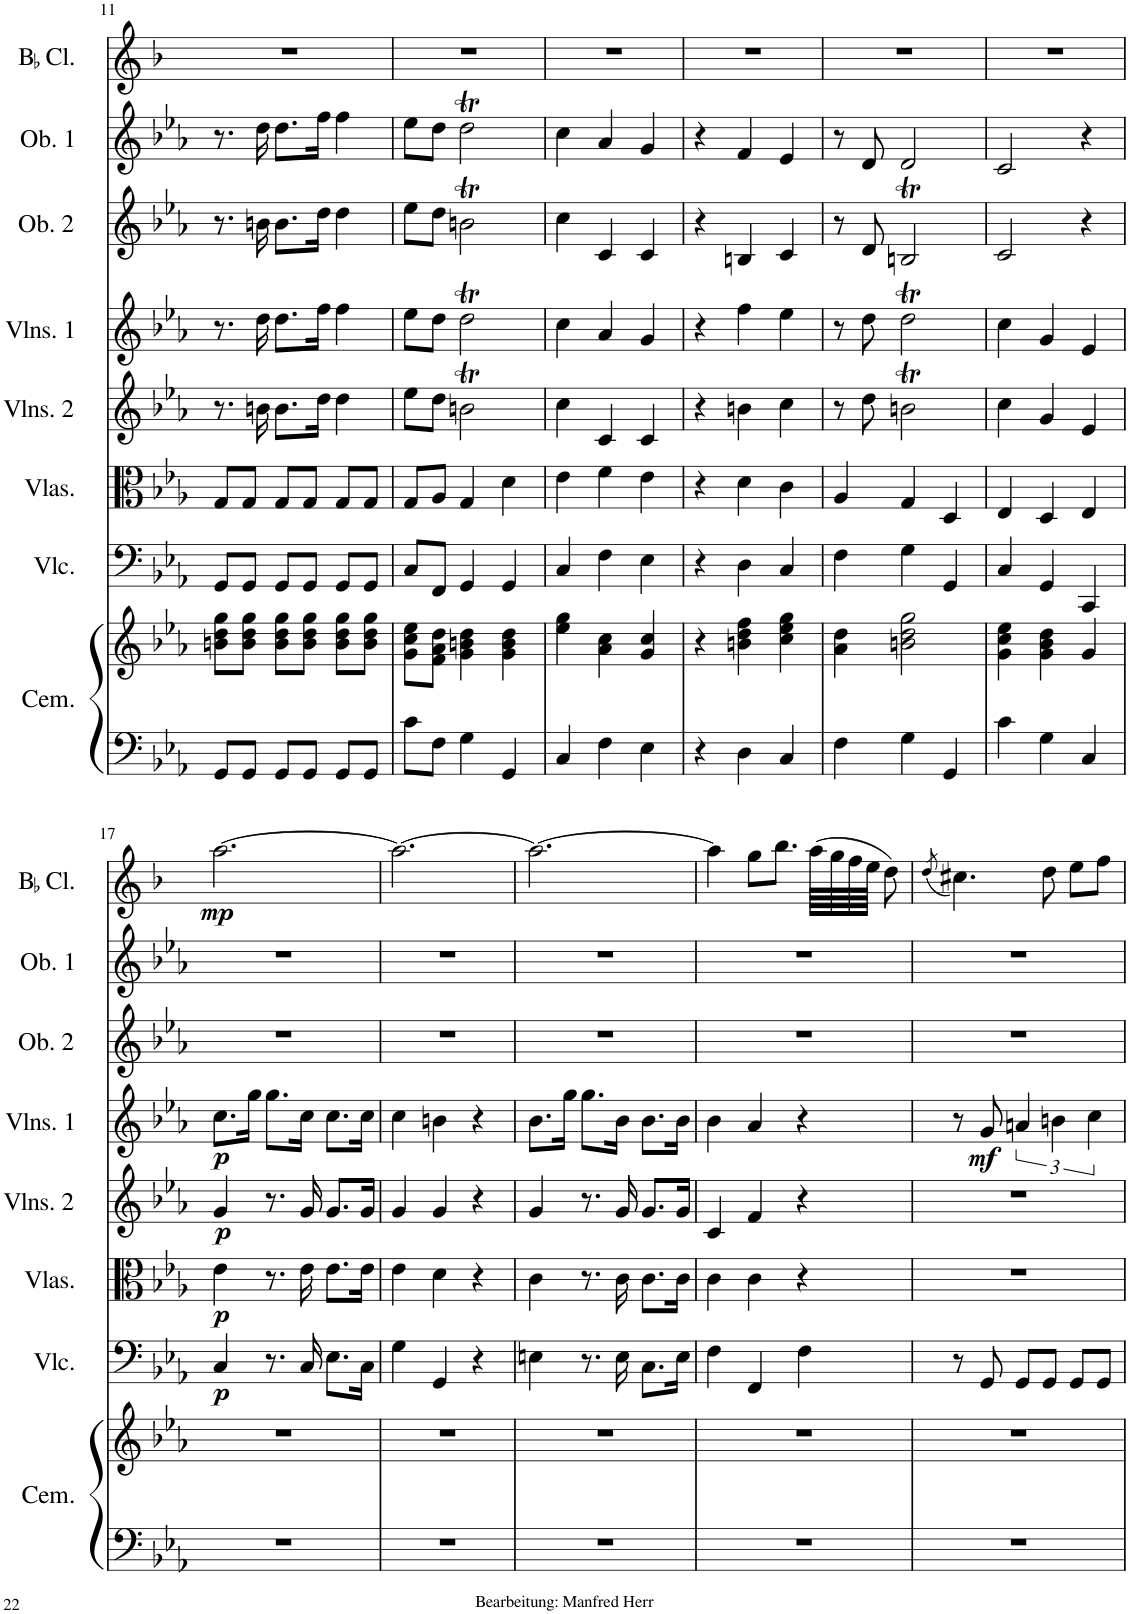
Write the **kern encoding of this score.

**kern	**kern	**kern	**dynam	**kern	**dynam	**kern	**dynam	**kern	**dynam	**kern	**kern	**kern	**dynam
*part8	*part8	*part7	*part7	*part6	*part6	*part5	*part5	*part4	*part4	*part3	*part2	*part1	*part1
*staff9	*staff8	*staff7	*staff7	*staff6	*staff6	*staff5	*staff5	*staff4	*staff4	*staff3	*staff2	*staff1	*staff1
*I"Cembalo	*	*I"Violoncello	*	*I"Violas	*	*I"Violins 2	*	*I"Violins 1	*	*I"Oboe 2	*I"Oboe 1	*I"BaccidentalFlat Clarinet	*
*I'Cem.	*	*I'Vlc.	*	*I'Vlas.	*	*I'Vlns. 2	*	*I'Vlns. 1	*	*I'Ob. 2	*I'Ob. 1	*I'BaccidentalFlat Cl.	*
!!LO:PB:g=z
*clefF4	*clefG2	*clefF4	*	*clefC3	*	*clefG2	*	*clefG2	*	*clefG2	*clefG2	*clefG2	*
*	*	*	*	*	*	*	*	*	*	*	*	*Trd1c2	*
*k[b-e-a-]	*k[b-e-a-]	*k[b-e-a-]	*	*k[b-e-a-]	*	*k[b-e-a-]	*	*k[b-e-a-]	*	*k[b-e-a-]	*k[b-e-a-]	*k[b-]	*
*M3/4	*M3/4	*M3/4	*	*M3/4	*	*M3/4	*	*M3/4	*	*M3/4	*M3/4	*M3/4	*
=11	=11	=11	=11	=11	=11	=11	=11	=11	=11	=11	=11	=11	=11
8GG/L	8bn\ 8dd\ 8gg\L	8GG/L	.	8G/L	.	8.r	.	8.r	.	8.r	8.r	2.r	.
8GG/J	8b\ 8dd\ 8gg\J	8GG/J	.	8G/J	.	.	.	.	.	.	.	.	.
.	.	.	.	.	.	16bn\	.	16dd\	.	16bn\	16dd\	.	.
8GG/L	8b\ 8dd\ 8gg\L	8GG/L	.	8G/L	.	8.b\L	.	8.dd\L	.	8.b\L	8.dd\L	.	.
8GG/J	8b\ 8dd\ 8gg\J	8GG/J	.	8G/J	.	.	.	.	.	.	.	.	.
.	.	.	.	.	.	16dd\Jk	.	16ff\Jk	.	16dd\Jk	16ff\Jk	.	.
8GG/L	8b\ 8dd\ 8gg\L	8GG/L	.	8G/L	.	4dd\	.	4ff\	.	4dd\	4ff\	.	.
8GG/J	8b\ 8dd\ 8gg\J	8GG/J	.	8G/J	.	.	.	.	.	.	.	.	.
=12	=12	=12	=12	=12	=12	=12	=12	=12	=12	=12	=12	=12	=12
8c\L	8g\ 8cc\ 8ee-\L	8C/L	.	8G/L	.	8ee-\L	.	8ee-\L	.	8ee-\L	8ee-\L	2.r	.
8F\J	8f\ 8a-\ 8dd\J	8FF/J	.	8A-/J	.	8dd\J	.	8dd\J	.	8dd\J	8dd\J	.	.
4G\	4g\ 4bn\ 4dd\	4GG/	.	4G/	.	2bnt\	.	2ddt\	.	2bnt\	2ddt\	.	.
4GG/	4g\ 4b\ 4dd\	4GG/	.	4d\	.	.	.	.	.	.	.	.	.
=13	=13	=13	=13	=13	=13	=13	=13	=13	=13	=13	=13	=13	=13
4C/	4ee-\ 4gg\	4C/	.	4e-\	.	4cc\	.	4cc\	.	4cc\	4cc\	2.r	.
4F\	4a-\ 4cc\	4F\	.	4f\	.	4c/	.	4a-/	.	4c/	4a-/	.	.
4E-\	4g/ 4cc/	4E-\	.	4e-\	.	4c/	.	4g/	.	4c/	4g/	.	.
=14	=14	=14	=14	=14	=14	=14	=14	=14	=14	=14	=14	=14	=14
4r	4r	4r	.	4r	.	4r	.	4r	.	4r	4r	2.r	.
4D\	4bn\ 4dd\ 4ff\	4D\	.	4d\	.	4bn\	.	4ff\	.	4Bn/	4f/	.	.
4C/	4cc\ 4ee-\ 4gg\	4C/	.	4c\	.	4cc\	.	4ee-\	.	4c/	4e-/	.	.
=15	=15	=15	=15	=15	=15	=15	=15	=15	=15	=15	=15	=15	=15
4F\	4a-\ 4dd\	4F\	.	4A-/	.	8r	.	8r	.	8r	8r	2.r	.
.	.	.	.	.	.	8dd\	.	8dd\	.	8d/	8d/	.	.
4G\	2bn\ 2dd\ 2gg\	4G\	.	4G/	.	2bnt\	.	2ddt\	.	2Bnt/	2d/	.	.
4GG/	.	4GG/	.	4D/	.	.	.	.	.	.	.	.	.
=16	=16	=16	=16	=16	=16	=16	=16	=16	=16	=16	=16	=16	=16
4c\	4g\ 4cc\ 4ee-\	4C/	.	4E-/	.	4cc\	.	4cc\	.	2c/	2c/	2.r	.
4G\	4g\ 4b-\ 4dd\	4GG/	.	4D/	.	4g/	.	4g/	.	.	.	.	.
4C/	4g/	4CC/	.	4E-/	.	4e-/	.	4e-/	.	4r	4r	.	.
!!LO:LB:g=z
=17	=17	=17	=17	=17	=17	=17	=17	=17	=17	=17	=17	=17	=17
!	!	!	!LO:DY:b	!	!LO:DY:b	!	!LO:DY:b	!	!LO:DY:b	!	!	!	!LO:DY:b
2.r	2.r	4C/	p	4e-\	p	4g/	p	8.cc\L	p	2.r	2.r	[2.aa\	mp
.	.	.	.	.	.	.	.	16gg\Jk	.	.	.	.	.
.	.	8.r	.	8.r	.	8.r	.	8.gg\L	.	.	.	.	.
.	.	16C/	.	16e-\	.	16g/	.	16cc\Jk	.	.	.	.	.
.	.	8.E-\L	.	8.e-\L	.	8.g/L	.	8.cc\L	.	.	.	.	.
.	.	16C\Jk	.	16e-\Jk	.	16g/Jk	.	16cc\Jk	.	.	.	.	.
=18	=18	=18	=18	=18	=18	=18	=18	=18	=18	=18	=18	=18	=18
2.r	2.r	4G\	.	4e-\	.	4g/	.	4cc\	.	2.r	2.r	2.aa\_	.
.	.	4GG/	.	4d\	.	4g/	.	4bn\	.	.	.	.	.
.	.	4r	.	4r	.	4r	.	4r	.	.	.	.	.
=19	=19	=19	=19	=19	=19	=19	=19	=19	=19	=19	=19	=19	=19
2.r	2.r	4En\	.	4c\	.	4g/	.	8.b-\L	.	2.r	2.r	2.aa\_	.
.	.	.	.	.	.	.	.	16gg\Jk	.	.	.	.	.
.	.	8.r	.	8.r	.	8.r	.	8.gg\L	.	.	.	.	.
.	.	16E\	.	16c\	.	16g/	.	16b-\Jk	.	.	.	.	.
.	.	8.C\L	.	8.c\L	.	8.g/L	.	8.b-\L	.	.	.	.	.
.	.	16E\Jk	.	16c\Jk	.	16g/Jk	.	16b-\Jk	.	.	.	.	.
=20	=20	=20	=20	=20	=20	=20	=20	=20	=20	=20	=20	=20	=20
2.r	2.r	4F\	.	4c\	.	4c/	.	4b-\	.	2.r	2.r	4aa\]	.
.	.	4FF/	.	4c\	.	4f/	.	4a-/	.	.	.	8gg\L	.
.	.	.	.	.	.	.	.	.	.	.	.	8.bb-\J	.
.	.	4F\	.	4r	.	4r	.	4r	.	.	.	.	.
.	.	.	.	.	.	.	.	.	.	.	.	(64aa\LLLL	.
.	.	.	.	.	.	.	.	.	.	.	.	64gg\	.
.	.	.	.	.	.	.	.	.	.	.	.	64ff\	.
.	.	.	.	.	.	.	.	.	.	.	.	64ee\JJJJ	.
.	.	.	.	.	.	.	.	.	.	.	.	8dd\)	.
=21	=21	=21	=21	=21	=21	=21	=21	=21	=21	=21	=21	=21	=21
.	.	.	.	.	.	.	.	.	.	.	.	(8qdd/	.
2.r	2.r	8r	.	2.r	.	2.r	.	8r	.	2.r	2.r	4.cc#X\)	.
!	!	!	!	!	!	!	!	!	!LO:DY:b	!	!	!	!
.	.	8GG/	.	.	.	.	.	8g/	mf	.	.	.	.
.	.	8GG/L	.	.	.	.	.	6an/	.	.	.	.	.
.	.	8GG/J	.	.	.	.	.	.	.	.	.	8dd\	.
.	.	.	.	.	.	.	.	6bn\	.	.	.	.	.
.	.	8GG/L	.	.	.	.	.	.	.	.	.	8ee\L	.
.	.	.	.	.	.	.	.	6cc\	.	.	.	.	.
.	.	8GG/J	.	.	.	.	.	.	.	.	.	8ff\J	.
=	=	=	=	=	=	=	=	=	=	=	=	=	=
*-	*-	*-	*-	*-	*-	*-	*-	*-	*-	*-	*-	*-	*-
